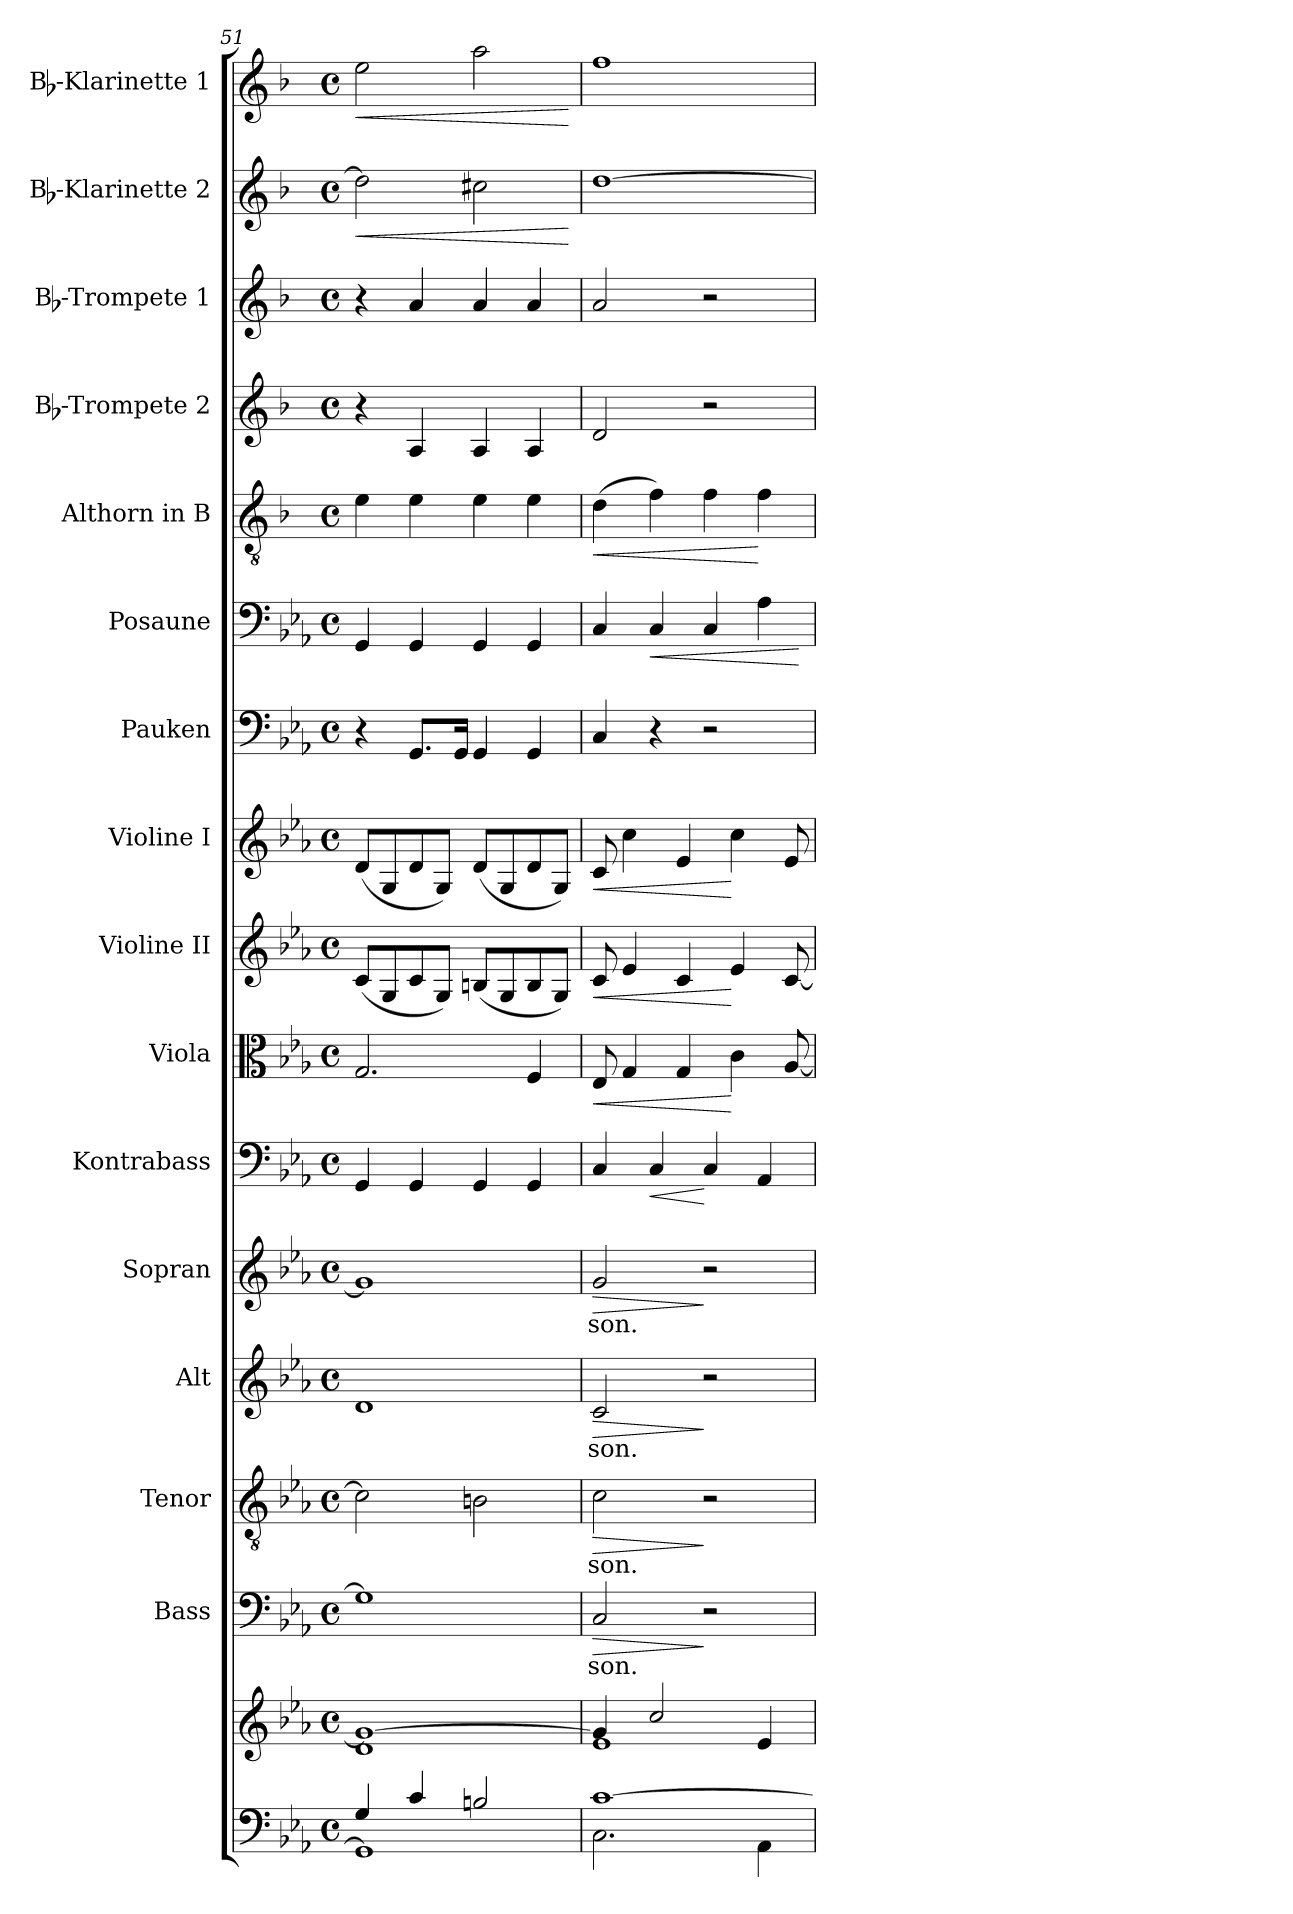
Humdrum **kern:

**kern	**kern	**kern	**text	**dynam	**kern	**text	**dynam	**kern	**text	**dynam	**kern	**text	**dynam	**kern	**dynam	**kern	**dynam	**kern	**dynam	**kern	**dynam	**kern	**kern	**dynam	**kern	**dynam	**kern	**kern	**kern	**dynam	**kern	**dynam
*part16	*part16	*part15	*part15	*part15	*part14	*part14	*part14	*part13	*part13	*part13	*part12	*part12	*part12	*part11	*part11	*part10	*part10	*part9	*part9	*part8	*part8	*part7	*part6	*part6	*part5	*part5	*part4	*part3	*part2	*part2	*part1	*part1
*staff17	*staff16	*staff15	*staff15	*staff15	*staff14	*staff14	*staff14	*staff13	*staff13	*staff13	*staff12	*staff12	*staff12	*staff11	*staff11	*staff10	*staff10	*staff9	*staff9	*staff8	*staff8	*staff7	*staff6	*staff6	*staff5	*staff5	*staff4	*staff3	*staff2	*staff2	*staff1	*staff1
*	*	*I"Bass	*	*	*I"Tenor	*	*	*I"Alt	*	*	*I"Sopran	*	*	*I"Kontrabass	*	*I"Viola	*	*I"Violine II	*	*I"Violine I	*	*I"Pauken	*I"Posaune	*	*I"Althorn in B	*	*I"Bb-Trompete 2	*I"Bb-Trompete 1	*I"Bb-Klarinette 2	*	*I"Bb-Klarinette 1	*
*	*	*I'B.	*	*	*I'T.	*	*	*I'A.	*	*	*I'S.	*	*	*I'Kb.	*	*I'Vla.	*	*I'Vl. II	*	*I'Vl. I	*	*I'Pk.	*I'Pos.	*	*	*	*I'Bb Trp. 2	*I'Bb Trp. 1	*I'Bb Kl. 2	*	*I'Bb Kl. 1	*
*clefF4	*clefG2	*clefF4	*	*	*clefGv2	*	*	*clefG2	*	*	*clefG2	*	*	*clefF4	*	*clefC3	*	*clefG2	*	*clefG2	*	*clefF4	*clefF4	*	*clefGv2	*	*clefG2	*clefG2	*clefG2	*	*clefG2	*
*	*	*	*	*	*	*	*	*	*	*	*	*	*	*ITrd7c12	*	*	*	*	*	*	*	*	*	*	*ITrd1c2	*	*ITrd1c2	*ITrd1c2	*ITrd1c2	*	*ITrd1c2	*
*k[b-e-a-]	*k[b-e-a-]	*k[b-e-a-]	*	*	*k[b-e-a-]	*	*	*k[b-e-a-]	*	*	*k[b-e-a-]	*	*	*k[b-e-a-]	*	*k[b-e-a-]	*	*k[b-e-a-]	*	*k[b-e-a-]	*	*k[b-e-a-]	*k[b-e-a-]	*	*k[b-e-a-]	*	*k[b-e-a-]	*k[b-e-a-]	*k[b-e-a-]	*	*k[b-e-a-]	*
*E-:	*E-:	*E-:	*	*	*E-:	*	*	*E-:	*	*	*E-:	*	*	*E-:	*	*E-:	*	*E-:	*	*E-:	*	*E-:	*E-:	*	*E-:	*	*E-:	*E-:	*E-:	*	*E-:	*
*M4/4	*M4/4	*M4/4	*	*	*M4/4	*	*	*M4/4	*	*	*M4/4	*	*	*M4/4	*	*M4/4	*	*M4/4	*	*M4/4	*	*M4/4	*M4/4	*	*M4/4	*	*M4/4	*M4/4	*M4/4	*	*M4/4	*
*met(c)	*met(c)	*met(c)	*	*	*met(c)	*	*	*met(c)	*	*	*met(c)	*	*	*met(c)	*	*met(c)	*	*met(c)	*	*met(c)	*	*met(c)	*met(c)	*	*met(c)	*	*met(c)	*met(c)	*met(c)	*	*met(c)	*
=51	=51	=51	=51	=51	=51	=51	=51	=51	=51	=51	=51	=51	=51	=51	=51	=51	=51	=51	=51	=51	=51	=51	=51	=51	=51	=51	=51	=51	=51	=51	=51	=51
*^	*^	*	*	*	*	*	*	*	*	*	*	*	*	*	*	*	*	*	*	*	*	*	*	*	*	*	*	*	*	*	*	*
!	!	!	!	!	!	!	!	!	!	!	!	!	!	!	!	!	!	!	!	!	!	!	!	!	!	!	!	!	!	!	!	!LO:HP:b	!	!LO:HP:b
4G/	1GG]	1g_	1d	1G]	.	.	2c\]	.	.	1d	.	.	1g]	.	.	4GGG/	.	2.G/	.	(<8c/L	.	(<8d/L	.	4r	4GG/	.	4d\	.	4r	4r	2cc\]	<	2dd\	<
.	.	.	.	.	.	.	.	.	.	.	.	.	.	.	.	.	.	.	.	8G/	.	8G/	.	.	.	.	.	.	.	.	.	.	.	.
4c/	.	.	.	.	.	.	.	.	.	.	.	.	.	.	.	4GGG/	.	.	.	8c/	.	8d/	.	8.GG/L	4GG/	.	4d\	.	4G/	4g/	.	.	.	.
.	.	.	.	.	.	.	.	.	.	.	.	.	.	.	.	.	.	.	.	8G/J)	.	8G/J)	.	.	.	.	.	.	.	.	.	.	.	.
.	.	.	.	.	.	.	.	.	.	.	.	.	.	.	.	.	.	.	.	.	.	.	.	16GG/Jk	.	.	.	.	.	.	.	.	.	.
2Bn/	.	.	.	.	.	.	2Bn\	.	.	.	.	.	.	.	.	4GGG/	.	.	.	(<8Bn/L	.	(<8d/L	.	4GG/	4GG/	.	4d\	.	4G/	4g/	2bn\	.	2gg\	.
.	.	.	.	.	.	.	.	.	.	.	.	.	.	.	.	.	.	.	.	8G/	.	8G/	.	.	.	.	.	.	.	.	.	.	.	.
.	.	.	.	.	.	.	.	.	.	.	.	.	.	.	.	4GGG/	.	4F/	.	8B/	.	8d/	.	4GG/	4GG/	.	4d\	.	4G/	4g/	.	.	.	.
.	.	.	.	.	.	.	.	.	.	.	.	.	.	.	.	.	.	.	.	8G/J)	.	8G/J)	.	.	.	.	.	.	.	.	.	.	.	.
*v	*v	*	*	*	*	*	*	*	*	*	*	*	*	*	*	*	*	*	*	*	*	*	*	*	*	*	*	*	*	*	*	*	*	*
*	*v	*v	*	*	*	*	*	*	*	*	*	*	*	*	*	*	*	*	*	*	*	*	*	*	*	*	*	*	*	*	*	*	*
.	.	.	.	.	.	.	.	.	.	.	.	.	.	.	.	.	.	.	.	.	.	.	.	.	.	.	.	.	.	[	.	[
=52	=52	=52	=52	=52	=52	=52	=52	=52	=52	=52	=52	=52	=52	=52	=52	=52	=52	=52	=52	=52	=52	=52	=52	=52	=52	=52	=52	=52	=52	=52	=52	=52
*^	*^	*	*	*	*	*	*	*	*	*	*	*	*	*	*	*	*	*	*	*	*	*	*	*	*	*	*	*	*	*	*	*
!	!	!	!	!	!LO:LY:b	!LO:HP:b	!	!LO:LY:b	!LO:HP:b	!	!LO:LY:b	!LO:HP:b	!	!LO:LY:b	!LO:HP:b	!	!	!	!LO:HP:b	!	!LO:HP:b	!	!LO:HP:b	!	!	!	!	!LO:HP:b	!	!	!	!	!	!
[>1c	2.C\	4g/]	1e-	2C/	-son.	>	2c\	-son.	>	2c/	-son.	>	2g/	-son.	>	4CC/	.	8E-/	<	8c/	<	8c/	<	4C/	4C/	.	(>4c\	<	2c/	2g/	[1cc	.	1ee-	.
.	.	.	.	.	.	.	.	.	.	.	.	.	.	.	.	.	.	4G/	.	4e-/	.	4cc\	.	.	.	.	.	.	.	.	.	.	.	.
!	!	!	!	!	!	!	!	!	!	!	!	!	!	!	!	!	!LO:HP:b	!	!	!	!	!	!	!	!	!LO:HP:b	!	!	!	!	!	!	!	!
.	.	2cc/	.	.	.	.	.	.	.	.	.	.	.	.	.	4CC/	<	.	.	.	.	.	.	4r	4C/	<	4e-\)	.	.	.	.	.	.	.
.	.	.	.	.	.	.	.	.	.	.	.	.	.	.	.	.	.	4G/	.	4c/	.	4e-/	.	.	.	.	.	.	.	.	.	.	.	.
.	.	.	.	2r	.	]	2r	.	]	2r	.	]	2r	.	]	4CC/	[	.	.	.	.	.	.	2r	4C/	.	4e-\	.	2r	2r	.	.	.	.
.	.	.	.	.	.	.	.	.	.	.	.	.	.	.	.	.	.	4c\	[	4e-/	[	4cc\	[	.	.	.	.	.	.	.	.	.	.	.
.	4AA-\	4e-/	.	.	.	.	.	.	.	.	.	.	.	.	.	4AAA-/	.	.	.	.	.	.	.	.	4A-\	.	4e-\	[	.	.	.	.	.	.
.	.	.	.	.	.	.	.	.	.	.	.	.	.	.	.	.	.	[8A-/	.	[8c/	.	8e-/	.	.	.	.	.	.	.	.	.	.	.	.
*v	*v	*	*	*	*	*	*	*	*	*	*	*	*	*	*	*	*	*	*	*	*	*	*	*	*	*	*	*	*	*	*	*	*	*
*	*v	*v	*	*	*	*	*	*	*	*	*	*	*	*	*	*	*	*	*	*	*	*	*	*	*	*	*	*	*	*	*	*	*
.	.	.	.	.	.	.	.	.	.	.	.	.	.	.	.	.	.	.	.	.	.	.	.	[	.	.	.	.	.	.	.	.
=	=	=	=	=	=	=	=	=	=	=	=	=	=	=	=	=	=	=	=	=	=	=	=	=	=	=	=	=	=	=	=	=
*-	*-	*-	*-	*-	*-	*-	*-	*-	*-	*-	*-	*-	*-	*-	*-	*-	*-	*-	*-	*-	*-	*-	*-	*-	*-	*-	*-	*-	*-	*-	*-	*-
